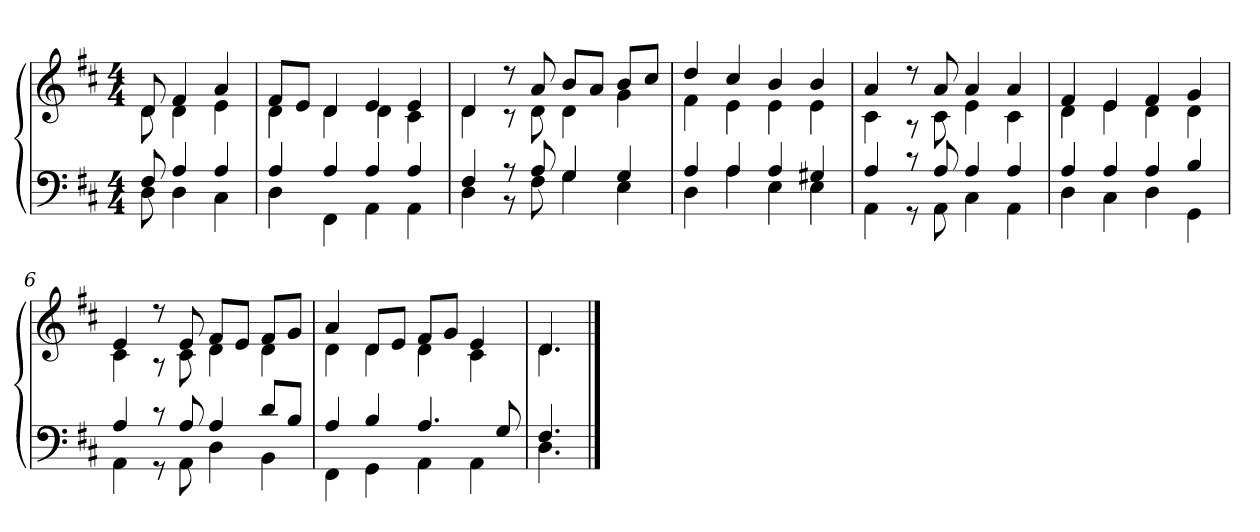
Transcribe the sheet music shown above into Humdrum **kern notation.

**kern	**kern
*part1	*part1
*staff2	*staff1
*clefF4	*clefG2
*k[f#c#]	*k[f#c#]
*D:	*D:
*M4/4	*M4/4
=	=
*^	*^
8F#	8D	8d	8d
4A	4D	4f#	4d
4A	4C#	4a	4e
=1	=1	=1	=1
4A	4D	8f#L	4d
.	.	8eJ	.
4A	4FF#	4d	4d
4A	4AA	4e	4d
4A	4AA	4e	4c#
=2	=2	=2	=2
4F#	4D	4d	4d
8r	8r	8r	8r
8A	8F#	8a	8d
4G	4G	8bL	4d
.	.	8aJ	.
4G	4E	8bL	4g
.	.	8cc#J	.
=3	=3	=3	=3
4A	4D	4dd	4f#
4A	4A	4cc#	4e
4A	4E	4b	4e
4G#X	4E	4b	4e
=4	=4	=4	=4
4A	4AA	4a	4c#
8r	8r	8r	8r
8A	8AA	8a	8c#
4A	4C#	4a	4e
4A	4AA	4a	4c#
=5	=5	=5	=5
4A	4D	4f#	4d
4A	4C#	4e	4e
4A	4D	4f#	4d
4B	4GG	4g	4d
=6	=6	=6	=6
4A	4AA	4e	4c#
8r	8r	8r	8r
8A	8AA	8e	8c#
4A	4D	8f#L	4d
.	.	8eJ	.
8dL	4BB	8f#L	4d
8BJ	.	8gJ	.
=7	=7	=7	=7
4A	4FF#	4a	4d
4B	4GG	8dL	4d
.	.	8eJ	.
4.A	4AA	8f#L	4d
.	.	8gJ	.
.	4AA	4e	4c#
8G	.	.	.
=8	=8	=8	=8
4.F#	4.D	4.d	4.d
*v	*v	*	*
*	*v	*v
==	==
*-	*-
